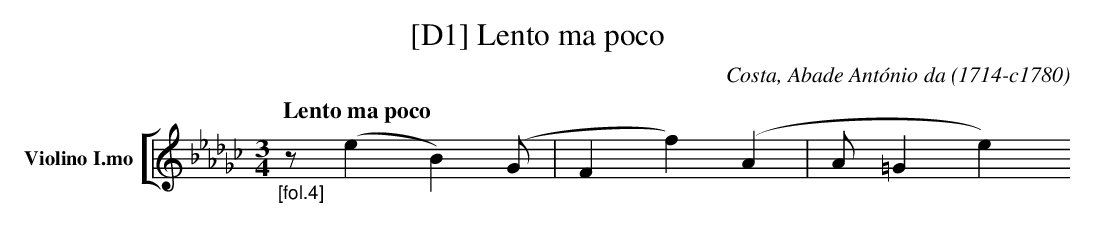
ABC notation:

X:1
T:[D1] Lento ma poco
C:Costa, Abade Ant\'onio da (1714-c1780)
M:3/4
L:1/4
K:Gb
V: 1 clef=treble name="Violino I.mo" sname="Vl.I"
%%staves [ 1 ]
[Q:"Lento ma poco"] "_[fol.4]" z/ (eB)(G/ | F f) (A | A/ =G e)
